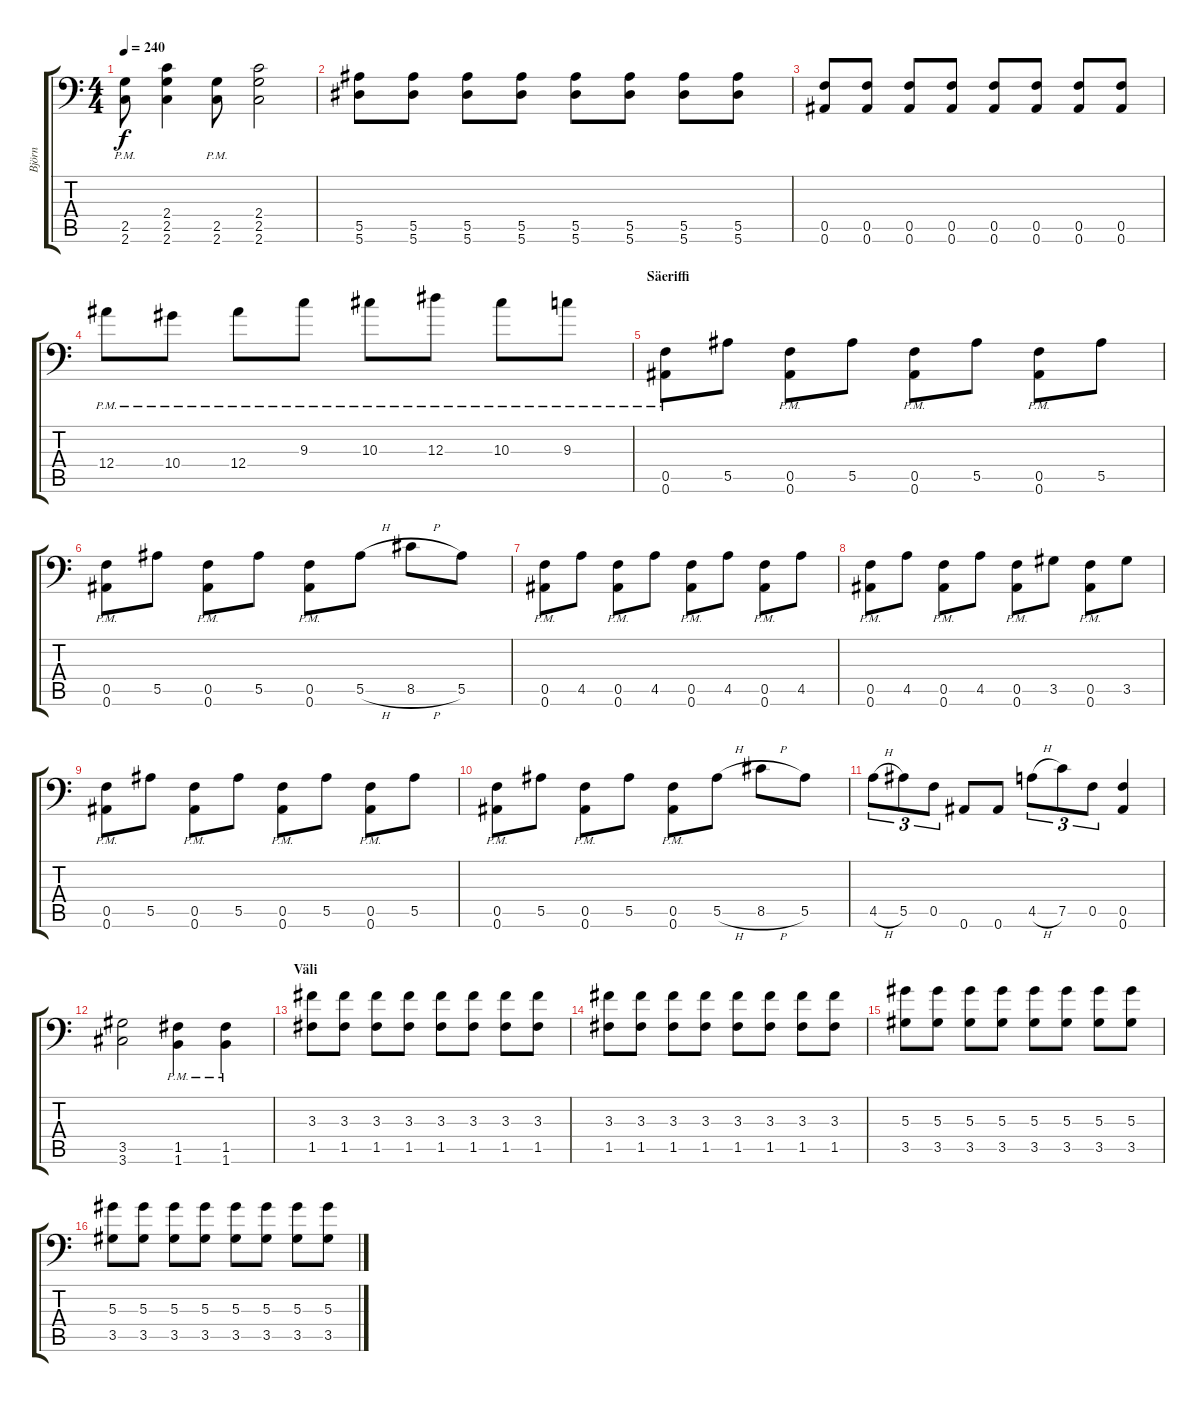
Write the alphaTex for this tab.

\track ("Björn" "Björn") {instrument distortionguitar}
\staff {score tabs}
\tuning (C4 G3 Eb3 Bb2 F2 Bb1) {hide}
\ts (4 4)
\tempo 240
\clef f4
\ks c
(2.5{pm} 2.6{pm}).8{dy f} (2.4 2.5 2.6).4 (2.5{pm} 2.6{pm}).8 (2.4 2.5 2.6).2 |
(5.5 5.6).8 (5.5 5.6).8 (5.5 5.6).8 (5.5 5.6).8 (5.5 5.6).8 (5.5 5.6).8 (5.5 5.6).8 (5.5 5.6).8 |
(0.5 0.6).8 (0.5 0.6).8 (0.5 0.6).8 (0.5 0.6).8 (0.5 0.6).8 (0.5 0.6).8 (0.5 0.6).8 (0.5 0.6).8 |
12.4{pm}.8 10.4{pm}.8 12.4{pm}.8 9.3{pm}.8 10.3{pm}.8 12.3{pm}.8 10.3{pm}.8 9.3{pm}.8 |
\section ("" "Säeriffi")
(0.5{pm} 0.6{pm}).8 5.5.8 (0.5{pm} 0.6{pm}).8 5.5.8 (0.5{pm} 0.6{pm}).8 5.5.8 (0.5{pm} 0.6{pm}).8 5.5.8 |
(0.5{pm} 0.6{pm}).8 5.5.8 (0.5{pm} 0.6{pm}).8 5.5.8 (0.5{pm} 0.6{pm}).8 5.5{h}.8 8.5{h}.8 5.5.8 |
(0.5{pm} 0.6{pm}).8 4.5.8 (0.5{pm} 0.6{pm}).8 4.5.8 (0.5{pm} 0.6{pm}).8 4.5.8 (0.5{pm} 0.6{pm}).8 4.5.8 |
(0.5{pm} 0.6{pm}).8 4.5.8 (0.5{pm} 0.6{pm}).8 4.5.8 (0.5{pm} 0.6{pm}).8 3.5.8 (0.5{pm} 0.6{pm}).8 3.5.8 |
(0.5{pm} 0.6{pm}).8 5.5.8 (0.5{pm} 0.6{pm}).8 5.5.8 (0.5{pm} 0.6{pm}).8 5.5.8 (0.5{pm} 0.6{pm}).8 5.5.8 |
(0.5{pm} 0.6{pm}).8 5.5.8 (0.5{pm} 0.6{pm}).8 5.5.8 (0.5{pm} 0.6{pm}).8 5.5{h}.8 8.5{h}.8 5.5.8 |
4.5{h}.8{tu (3 2)} 5.5.8{tu (3 2)} 0.5.8{tu (3 2)} 0.6.8 0.6.8 4.5{h}.8{tu (3 2)} 7.5.8{tu (3 2)} 0.5.8{tu (3 2)} (0.5 0.6).4 |
(3.5 3.6).2 (1.5{pm} 1.6{pm}).4 (1.5{pm} 1.6{pm}).4 |
\section ("" "Väli")
(3.3 1.5).8 (3.3 1.5).8 (3.3 1.5).8 (3.3 1.5).8 (3.3 1.5).8 (3.3 1.5).8 (3.3 1.5).8 (3.3 1.5).8 |
(3.3 1.5).8 (3.3 1.5).8 (3.3 1.5).8 (3.3 1.5).8 (3.3 1.5).8 (3.3 1.5).8 (3.3 1.5).8 (3.3 1.5).8 |
(5.3 3.5).8 (5.3 3.5).8 (5.3 3.5).8 (5.3 3.5).8 (5.3 3.5).8 (5.3 3.5).8 (5.3 3.5).8 (5.3 3.5).8 |
(5.3 3.5).8 (5.3 3.5).8 (5.3 3.5).8 (5.3 3.5).8 (5.3 3.5).8 (5.3 3.5).8 (5.3 3.5).8 (5.3 3.5).8
